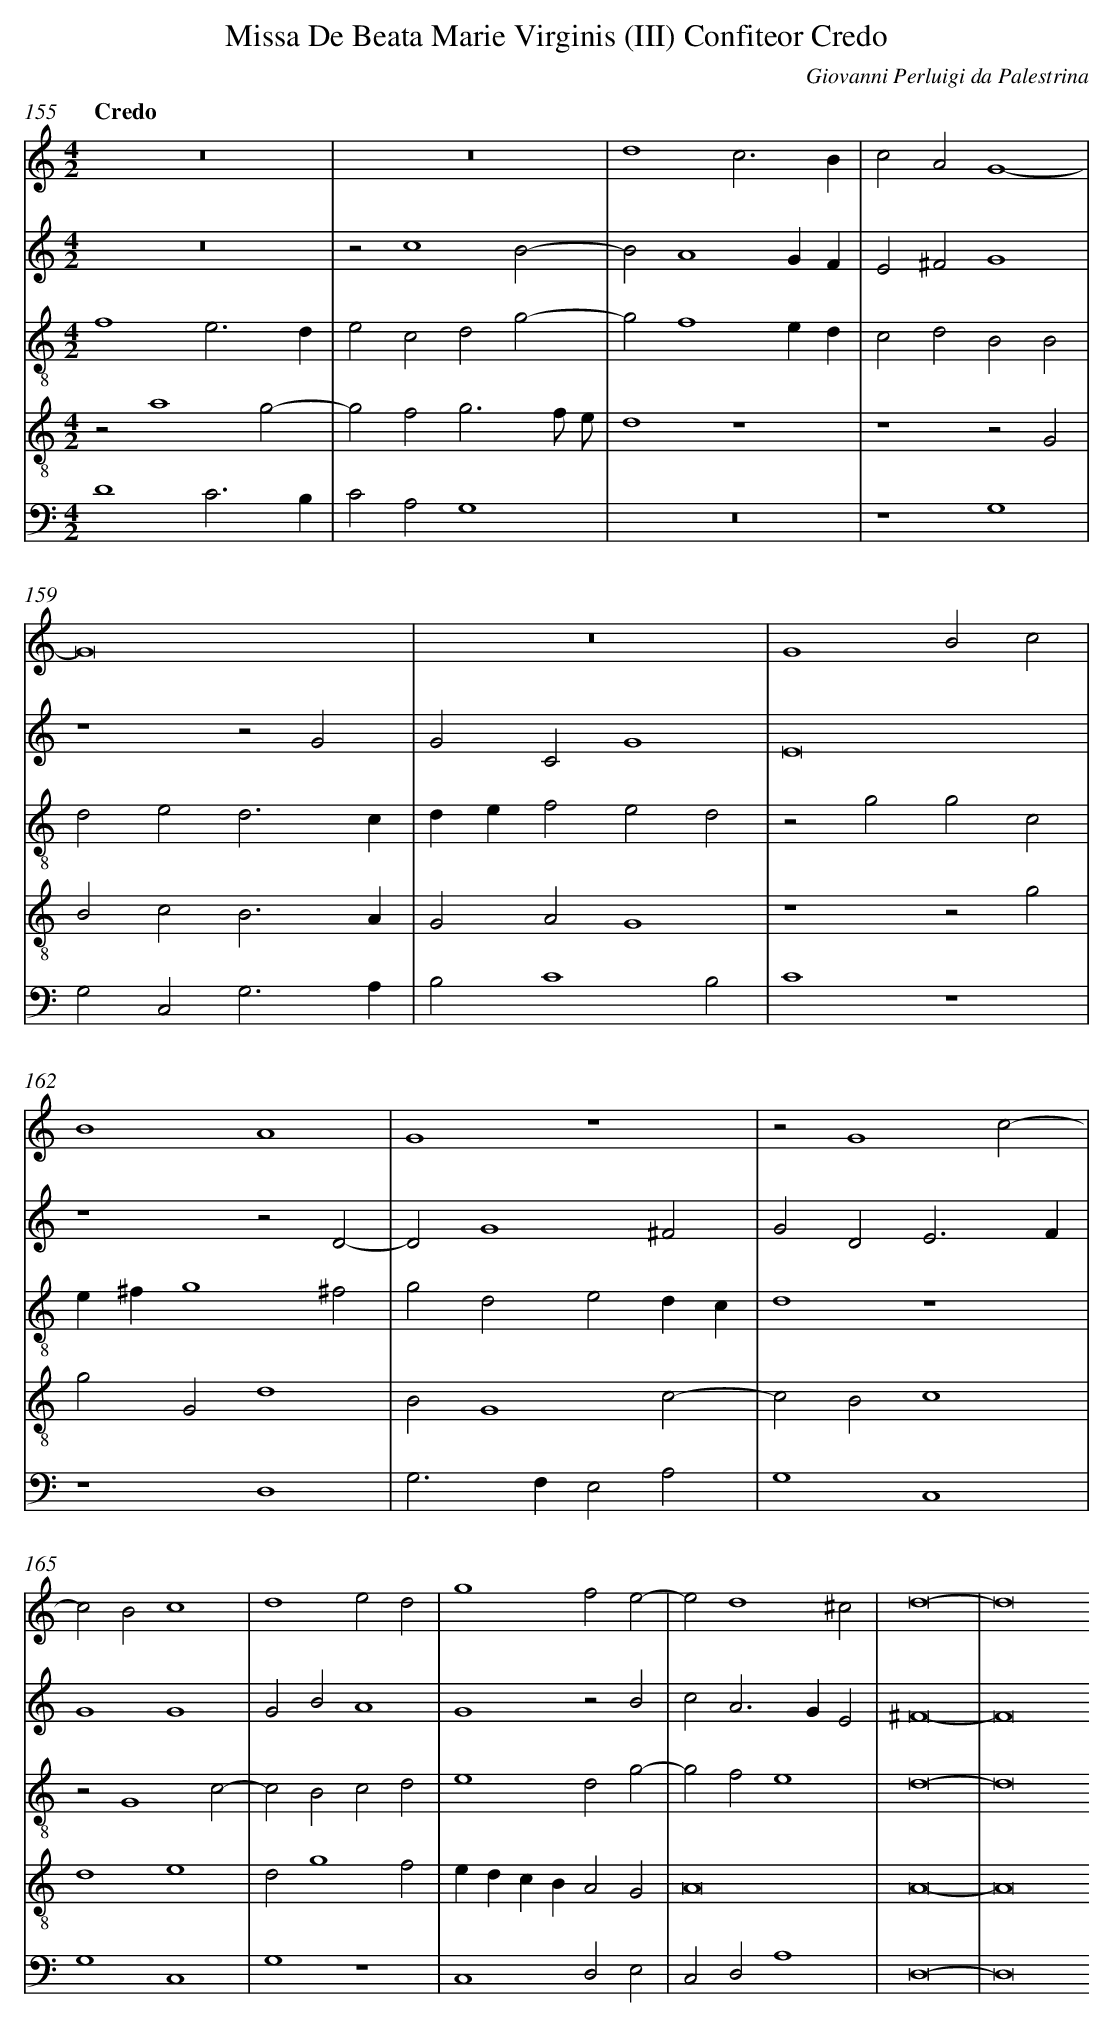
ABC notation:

X:1
T: Missa De Beata Marie Virginis (III) Confiteor Credo
C: Giovanni Perluigi da Palestrina
L: 1/4
M: 4/2
Q: "Credo"
V: 1 clef=treble
V: 2 clef=treble
V: 3 clef=treble-8
V: 4 clef=treble-8
V: 5 clef=bass
K: C
[V:1] z8 |
[V:2] z8 |
[V:3] f4e3d |
[V:4] z2a4g2- |
[V:5] D4C3B, |
[V:1] z8 |
[V:2] z2c4B2- |
[V:3] e2c2d2g2- |
[V:4] g2f2g3f/ e/ |
[V:5] C2A,2G,4 |
[V:1] d4c3B |
[V:2] B2A4GF |
[V:3] g2f4ed |
[V:4] d4z4 |
[V:5] z8 |
[V:1] c2A2G4- |
[V:2] E2^F2G4 |
[V:3] c2d2B2B2 |
[V:4] z4z2G2 |
[V:5] z4G,4 |
[V:1] G8 |
[V:2] z4z2G2 |
[V:3] d2e2d3c |
[V:4] B2c2B3A |
[V:5] G,2C,2G,3A, |
[V:1] z8 |
[V:2] G2C2G4 |
[V:3] def2e2d2 |
[V:4] G2A2G4 |
[V:5] B,2C4B,2 |
[V:1] G4B2c2 |
[V:2] E8 |
[V:3] z2g2g2c2 |
[V:4] z4z2g2 |
[V:5] C4z4 |
[V:1] B4A4 |
[V:2] z4z2D2- |
[V:3] e^fg4^f2 |
[V:4] g2G2d4 |
[V:5] z4D,4 |
[V:1] G4z4 |
[V:2] D2G4^F2 |
[V:3] g2d2e2dc |
[V:4] B2G4c2- |
[V:5] G,2>F,2E,2A,2 |
[V:1] z2G4c2- |
[V:2] G2D2E3F |
[V:3] d4z4 |
[V:4] c2B2c4 |
[V:5] G,4C,4 |
[V:1] c2B2c4 |
[V:2] G4G4 |
[V:3] z2G4c2- |
[V:4] d4e4 |
[V:5] G,4C,4 |
[V:1] d4e2d2 |
[V:2] G2B2A4 |
[V:3] c2B2c2d2 |
[V:4] d2g4f2 |
[V:5] G,4z4 |
[V:1] g4f2e2- |
[V:2] G4z2B2 |
[V:3] e4d2g2- |
[V:4] edcBA2G2 |
[V:5] C,4D,2E,2 |
[V:1] e2d4^c2 |
[V:2] c2A2>G2E2 |
[V:3] g2f2e4 |
[V:4] A8 |
[V:5] C,2D,2A,4 |
[V:1] d8- |
[V:2] ^F8- |
[V:3] d8- |
[V:4] A8- |
[V:5] D,8- |
[V:1] d8
[V:2] F8
[V:3] d8
[V:4] A8
[V:5] D,8
